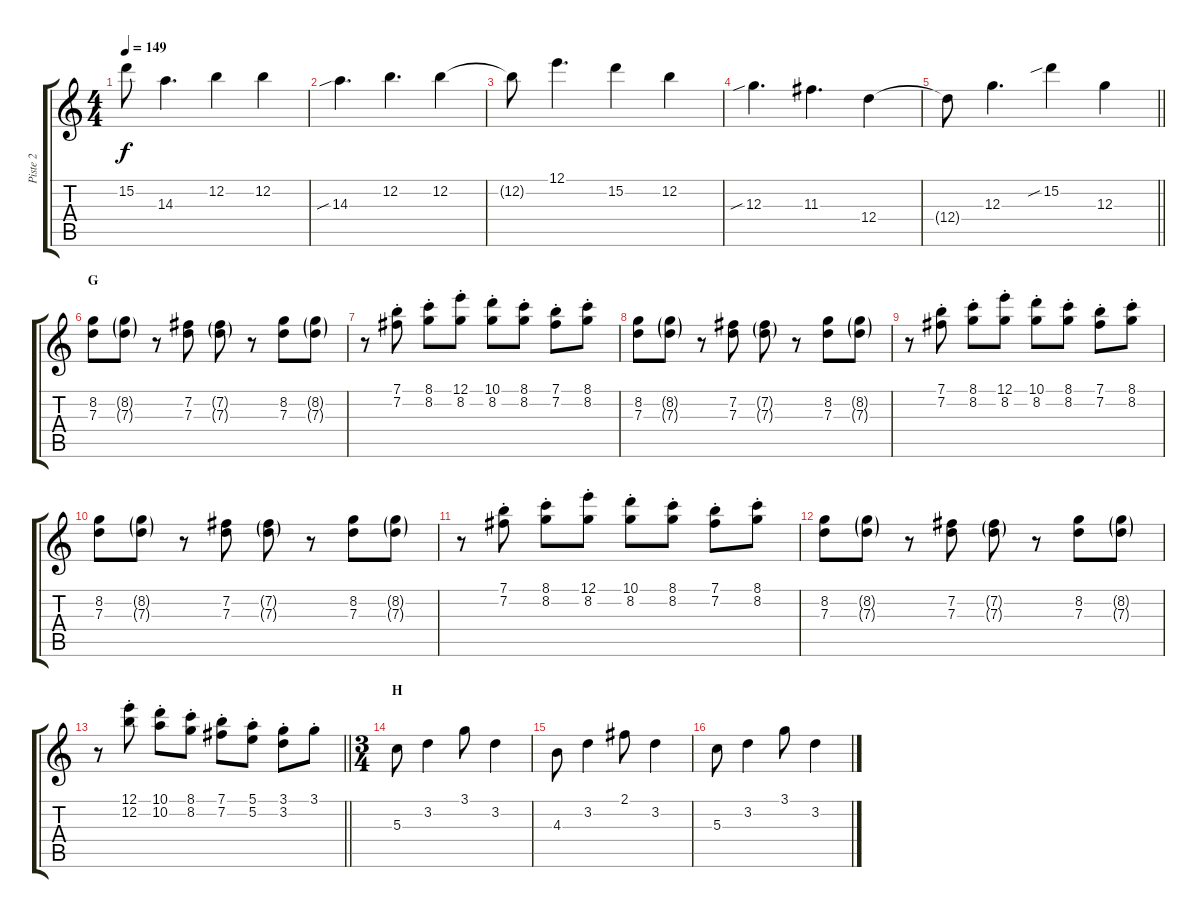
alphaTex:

\track ("Piste 2" "Piste 2") {instrument overdrivenguitar}
\staff {score tabs}
\tuning (E4 B3 G3 D3 A2 E2) {hide}
\ts (4 4)
\tempo 149
\clef g2
\ks c
15.2{t}.8{dy f} 14.3.4{d} 12.2.4 12.2.4 |
14.3{sib}.4{d} 12.2.4{d} 12.2.4 |
12.2{t}.8 12.1.4{d} 15.2.4 12.2.4 |
12.3{sib}.4{d} 11.3.4{d} 12.4.4 |
\barLineRight lightlight
12.4{t}.8 12.3.4{d} 15.2{sib}.4 12.3.4 |
\section ("" "G")
(8.2 7.3).8{instrument electricguitarjazz} (8.2{g} 7.3{g}).8 r.8 (7.2 7.3).8 (7.2{g} 7.3{g}).8 r.8 (8.2 7.3).8 (8.2{g} 7.3{g}).8 |
r.8 (7.1{st} 7.2{st}).8 (8.1{st} 8.2{st}).8 (12.1{st} 8.2{st}).8 (10.1{st} 8.2{st}).8 (8.1{st} 8.2{st}).8 (7.1{st} 7.2{st}).8 (8.1{st} 8.2{st}).8 |
(8.2 7.3).8 (8.2{g} 7.3{g}).8 r.8 (7.2 7.3).8 (7.2{g} 7.3{g}).8 r.8 (8.2 7.3).8 (8.2{g} 7.3{g}).8 |
r.8 (7.1{st} 7.2{st}).8 (8.1{st} 8.2{st}).8 (12.1{st} 8.2{st}).8 (10.1{st} 8.2{st}).8 (8.1{st} 8.2{st}).8 (7.1{st} 7.2{st}).8 (8.1{st} 8.2{st}).8 |
(8.2 7.3).8 (8.2{g} 7.3{g}).8 r.8 (7.2 7.3).8 (7.2{g} 7.3{g}).8 r.8 (8.2 7.3).8 (8.2{g} 7.3{g}).8 |
r.8 (7.1{st} 7.2{st}).8 (8.1{st} 8.2{st}).8 (12.1{st} 8.2{st}).8 (10.1{st} 8.2{st}).8 (8.1{st} 8.2{st}).8 (7.1{st} 7.2{st}).8 (8.1{st} 8.2{st}).8 |
(8.2 7.3).8 (8.2{g} 7.3{g}).8 r.8 (7.2 7.3).8 (7.2{g} 7.3{g}).8 r.8 (8.2 7.3).8 (8.2{g} 7.3{g}).8 |
\barLineRight lightlight
r.8 (12.1{st} 12.2{st}).8 (10.1{st} 10.2{st}).8 (8.1{st} 8.2{st}).8 (7.1{st} 7.2{st}).8 (5.1{st} 5.2{st}).8 (3.1{st} 3.2{st}).8 3.1{st}.8 |
\ts (3 4)
\section ("" "H")
5.3.8 3.2.4 3.1.8 3.2.4 |
4.3.8 3.2.4 2.1.8 3.2.4 |
5.3.8 3.2.4 3.1.8 3.2.4
